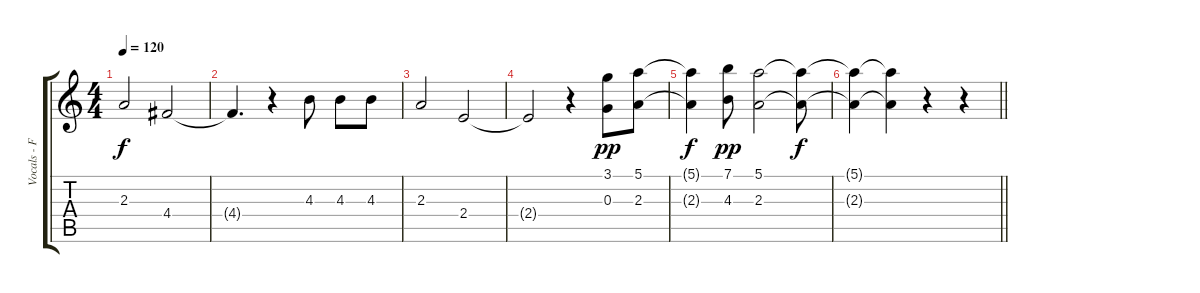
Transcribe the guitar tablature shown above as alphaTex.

\track ("Vocals - FRED" "Vocals - F") {instrument acousticguitarnylon}
\staff {score tabs}
\tuning (E4 B3 G3 D3 A2 E2) {hide}
\ts (4 4)
\tempo 120
\clef g2
\ks c
2.3.2{dy f} 4.4.2 |
4.4{t}.4{d} r.4 4.3.8 4.3.8 4.3.8 |
2.3.2 2.4.2 |
2.4{t}.2 r.4 (3.1 0.3).8{dy pp} (5.1 2.3).8 |
(5.1{t} 2.3{t}).4{dy f} (7.1 4.3).8{dy pp} (5.1 2.3).2 (5.1{t} 2.3{t}).8{dy f} |
\barLineRight lightlight
(5.1{t} 2.3{t}).4 (5.1{t} 2.3{t}).4 r.4 r.4
